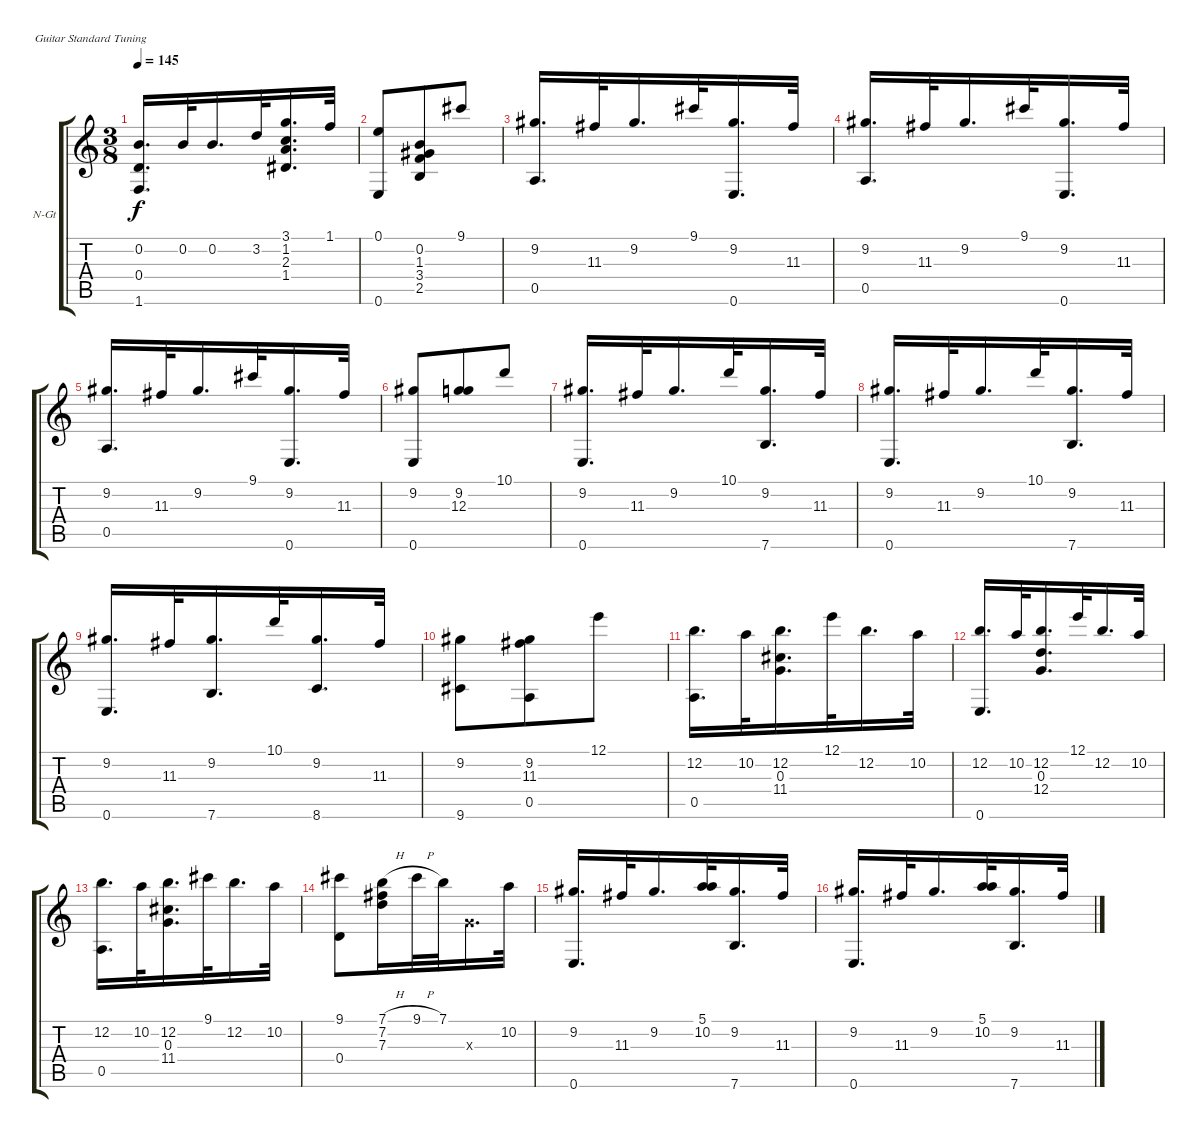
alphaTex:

\bracketExtendMode groupsimilarinstruments
\firstSystemTrackNameOrientation horizontal
\otherSystemsTrackNameOrientation horizontal
\track ("Piste 1" "N-Gt") {instrument acousticguitarnylon}
\staff {score tabs}
\tuning (E4 B3 G3 D3 A2 E2)
\ts (3 8)
\tempo 145
\clef g2
\ks c
(0.2 0.4 1.6).16{d dy f} 0.2.32 0.2.16{d} 3.2.32 (3.1 1.2 2.3 1.4).16{d} 1.1.32 |
(0.1 0.6).8 (0.2 1.3 3.4 2.5).8 9.1.8 |
(9.2 0.5).16{d} 11.3.32 9.2.16{d} 9.1.32 (9.2 0.6).16{d} 11.3.32 |
(9.2 0.5).16{d} 11.3.32 9.2.16{d} 9.1.32 (9.2 0.6).16{d} 11.3.32 |
(9.2 0.5).16{d} 11.3.32 9.2.16{d} 9.1.32 (9.2 0.6).16{d} 11.3.32 |
(9.2 0.6).8 (9.2 12.3).8 10.1.8 |
(9.2 0.6).16{d} 11.3.32 9.2.16{d} 10.1.32 (9.2 7.6).16{d} 11.3.32 |
(9.2 0.6).16{d} 11.3.32 9.2.16{d} 10.1.32 (9.2 7.6).16{d} 11.3.32 |
(9.2 0.6).16{d} 11.3.32 (9.2 7.6).16{d} 10.1.32 (9.2 8.6).16{d} 11.3.32 |
(9.2 9.6).8 (9.2 11.3 0.5).8 12.1.8 |
(12.2 0.5).16{d} 10.2.32 (12.2 0.3 11.4).16{d} 12.1.32 12.2.16{d} 10.2.32 |
(12.2 0.6).16{d} 10.2.32 (12.2 0.3 12.4).16{d} 12.1.32 12.2.16{d} 10.2.32 |
(12.2 0.5).16{d} 10.2.32 (12.2 0.3 11.4).16{d} 9.1.32 12.2.16{d} 10.2.32 |
(9.1 0.4).8 (7.1{h} 7.2 7.3).16 9.1{h}.32 7.1.32 0.3{x}.16{d} 10.2.32 |
(9.2 0.6).16{d} 11.3.32 9.2.16{d} (5.1 10.2).32 (9.2 7.6).16{d} 11.3.32 |
(9.2 0.6).16{d} 11.3.32 9.2.16{d} (5.1 10.2).32 (9.2 7.6).16{d} 11.3.32
